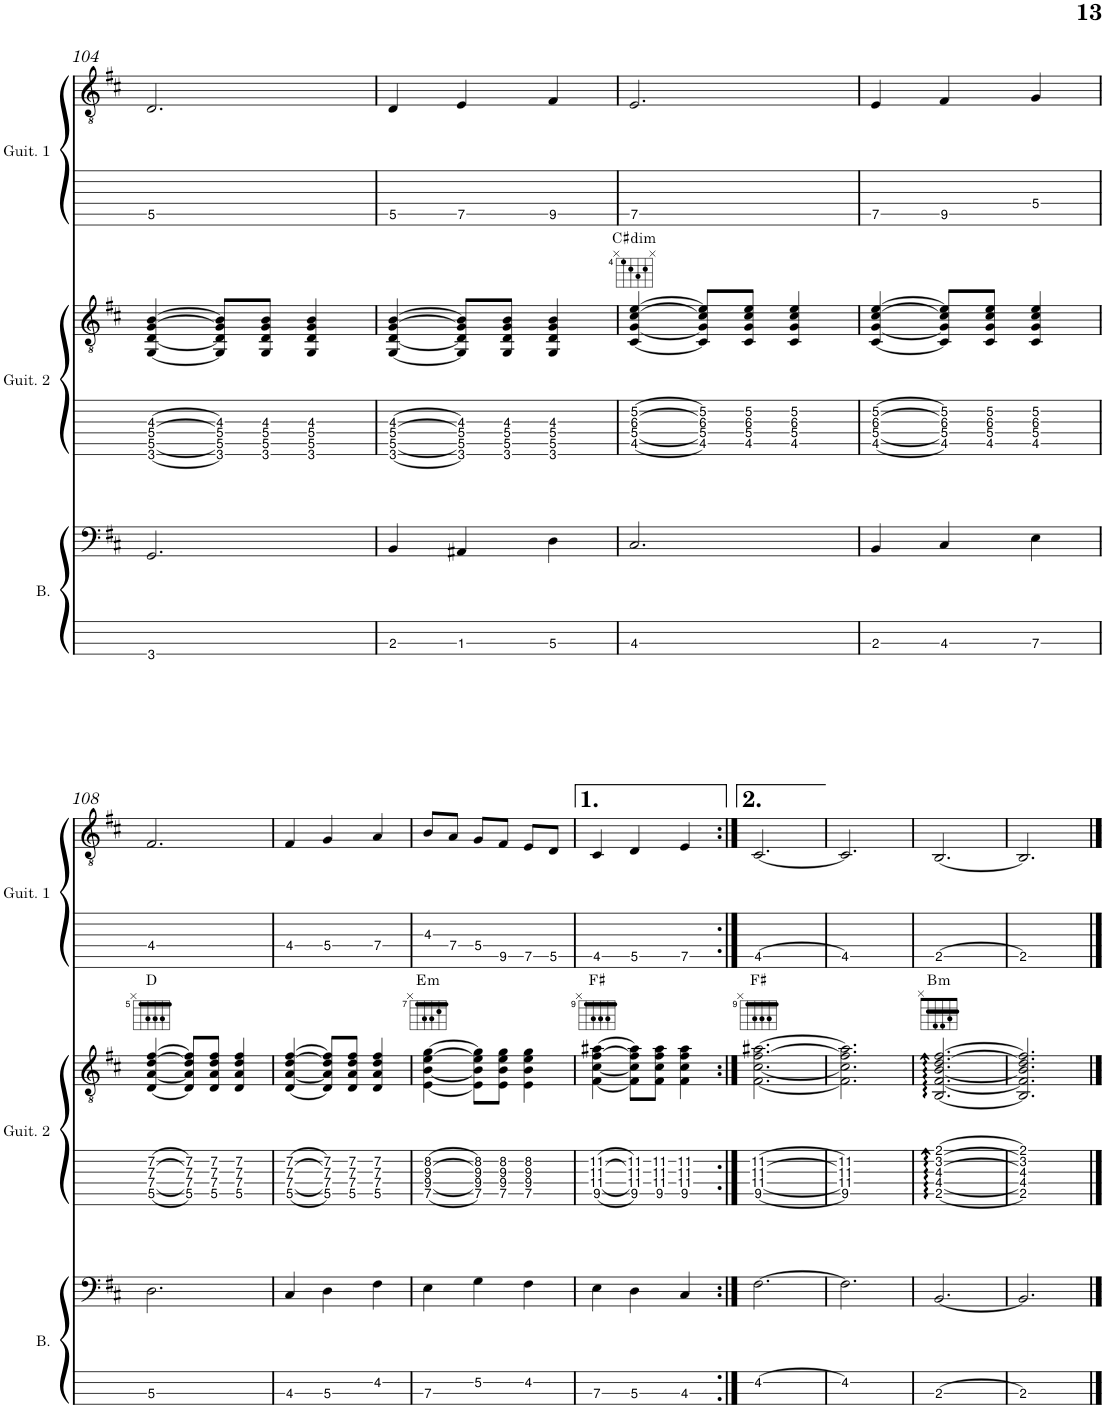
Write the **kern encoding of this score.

**kern	**kern	**kern	**kern	**harte	**kern	**kern
*part3	*part3	*part2	*part2	*part2	*part1	*part1
*staff6	*staff5	*staff4	*staff3	*	*staff2	*staff1
*I"Bass	*	*I"Guitar 2	*	*	*I"Guitar 1	*
*I'B.	*	*I'Guit. 2	*	*	*I'Guit. 1	*
!!LO:PB:g=z
*	*clefF4	*	*clefGv2	*	*	*clefGv2
*Trd7c12	*Trd7c12	*	*	*	*	*
*k[f#c#]	*k[f#c#]	*k[f#c#]	*k[f#c#]	*	*k[f#c#]	*k[f#c#]
*M3/4	*M3/4	*M3/4	*M3/4	*	*M3/4	*M3/4
=104	=104	=104	=104	=104	=104	=104
2.GG	2.GG/	[4GG [4D [4G [4B	[4GG/ [4D/ [4G/ [4B/	.	2.D	2.D/
.	.	8GG]\ 8D]\ 8G]\ 8B]\L	8GG/] 8D/] 8G/] 8B/]L	.	.	.
.	.	8GG\ 8D\ 8G\ 8B\J	8GG/ 8D/ 8G/ 8B/J	.	.	.
.	.	4GG 4D 4G 4B	4GG/ 4D/ 4G/ 4B/	.	.	.
=105	=105	=105	=105	=105	=105	=105
4BB	4BB/	[4GG [4D [4G [4B	[4GG/ [4D/ [4G/ [4B/	.	4D	4D/
4AA#	4AA#X/	8GG]\ 8D]\ 8G]\ 8B]\L	8GG/] 8D/] 8G/] 8B/]L	.	4E	4E/
.	.	8GG\ 8D\ 8G\ 8B\J	8GG/ 8D/ 8G/ 8B/J	.	.	.
4D	4D\	4GG 4D 4G 4B	4GG/ 4D/ 4G/ 4B/	.	4F#	4F#/
=106	=106	=106	=106	=106	=106	=106
!	!	!	!	!LO:H:kt=dim	!	!
2.C#	2.C#/	[4C# [4G [4c# [4e	[4C#/ [4G/ [4c#/ [4e/	C#:dim	2.E	2.E/
.	.	8C#]\ 8G]\ 8c#]\ 8e]\L	8C#/] 8G/] 8c#/] 8e/]L	.	.	.
.	.	8C#\ 8G\ 8c#\ 8e\J	8C#/ 8G/ 8c#/ 8e/J	.	.	.
.	.	4C# 4G 4c# 4e	4C#/ 4G/ 4c#/ 4e/	.	.	.
=107	=107	=107	=107	=107	=107	=107
4BB	4BB/	[4C# [4G [4c# [4e	[4C#/ [4G/ [4c#/ [4e/	.	4E	4E/
4C#	4C#/	8C#]\ 8G]\ 8c#]\ 8e]\L	8C#/] 8G/] 8c#/] 8e/]L	.	4F#	4F#/
.	.	8C#\ 8G\ 8c#\ 8e\J	8C#/ 8G/ 8c#/ 8e/J	.	.	.
4E	4E\	4C# 4G 4c# 4e	4C#/ 4G/ 4c#/ 4e/	.	4G	4G/
!!LO:LB:g=z
=108	=108	=108	=108	=108	=108	=108
2.D	2.D\	[4D [4A [4d [4f#	[4D/ [4A/ [4d/ [4f#/	D:maj	2.F#	2.F#/
.	.	8D]\ 8A]\ 8d]\ 8f#]\L	8D/] 8A/] 8d/] 8f#/]L	.	.	.
.	.	8D\ 8A\ 8d\ 8f#\J	8D/ 8A/ 8d/ 8f#/J	.	.	.
.	.	4D 4A 4d 4f#	4D/ 4A/ 4d/ 4f#/	.	.	.
=109	=109	=109	=109	=109	=109	=109
4C#	4C#/	[4D [4A [4d [4f#	[4D/ [4A/ [4d/ [4f#/	.	4F#	4F#/
4D	4D\	8D]\ 8A]\ 8d]\ 8f#]\L	8D/] 8A/] 8d/] 8f#/]L	.	4G	4G/
.	.	8D\ 8A\ 8d\ 8f#\J	8D/ 8A/ 8d/ 8f#/J	.	.	.
4F#	4F#\	4D 4A 4d 4f#	4D/ 4A/ 4d/ 4f#/	.	4A	4A/
=110	=110	=110	=110	=110	=110	=110
!	!	!	!	!LO:H:kt=m	!	!
4E	4E\	[4E [4B [4e [4g	[4E\ [4B\ [4e\ [4g\	E:min	8BL	8B/L
.	.	.	.	.	8AJ	8A/J
4G	4G\	8E]\ 8B]\ 8e]\ 8g]\L	8E\] 8B\] 8e\] 8g\]L	.	8GL	8G/L
.	.	8E\ 8B\ 8e\ 8g\J	8E\ 8B\ 8e\ 8g\J	.	8F#J	8F#/J
4F#	4F#\	4E 4B 4e 4g	4E\ 4B\ 4e\ 4g\	.	8EL	8E/L
.	.	.	.	.	8DJ	8D/J
=111	=111	=111	=111	=111	=111	=111
4E	4E\	[4F# [4c# [4f# [4a#X	[4F#\ [4c#\ [4f#\ [4a#X\	F#:maj	4C#	4C#/
4D	4D\	8F#]\ 8c#]\ 8f#]\ 8a#]\L	8F#\] 8c#\] 8f#\] 8a#\]L	.	4D	4D/
.	.	8F#\ 8c#\ 8f#\ 8a#\J	8F#\ 8c#\ 8f#\ 8a#\J	.	.	.
4C#	4C#/	4F# 4c# 4f# 4a#	4F#\ 4c#\ 4f#\ 4a#\	.	4E	4E/
=112:|!	=112:|!	=112:|!	=112:|!	=112:|!	=112:|!	=112:|!
[2.F#	[2.F#\	[2.F# [2.c# [2.f# [2.a#X	[2.F#\ [2.c#\ [2.f#\ [2.a#X\	F#:maj	[2.C#	[2.C#/
=113	=113	=113	=113	=113	=113	=113
2.F#]	2.F#\]	2.F#] 2.c#] 2.f#] 2.a#]	2.F#\] 2.c#\] 2.f#\] 2.a#\]	.	2.C#]	2.C#/]
=114	=114	=114	=114	=114	=114	=114
!	!	!	!	!LO:H:kt=m	!	!
[2.BB	[2.BB/	[2.BB [2.F# [2.B [2.d [2.f#	[2.BB/ [2.F#/ [2.B/ [2.d/ [2.f#/	B:min	[2.BB	[2.BB/
=115	=115	=115	=115	=115	=115	=115
2.BB]	2.BB/]	2.BB] 2.F#] 2.B] 2.d] 2.f#]	2.BB/] 2.F#/] 2.B/] 2.d/] 2.f#/]	.	2.BB]	2.BB/]
==	==	==	==	==	==	==
*-	*-	*-	*-	*-	*-	*-
